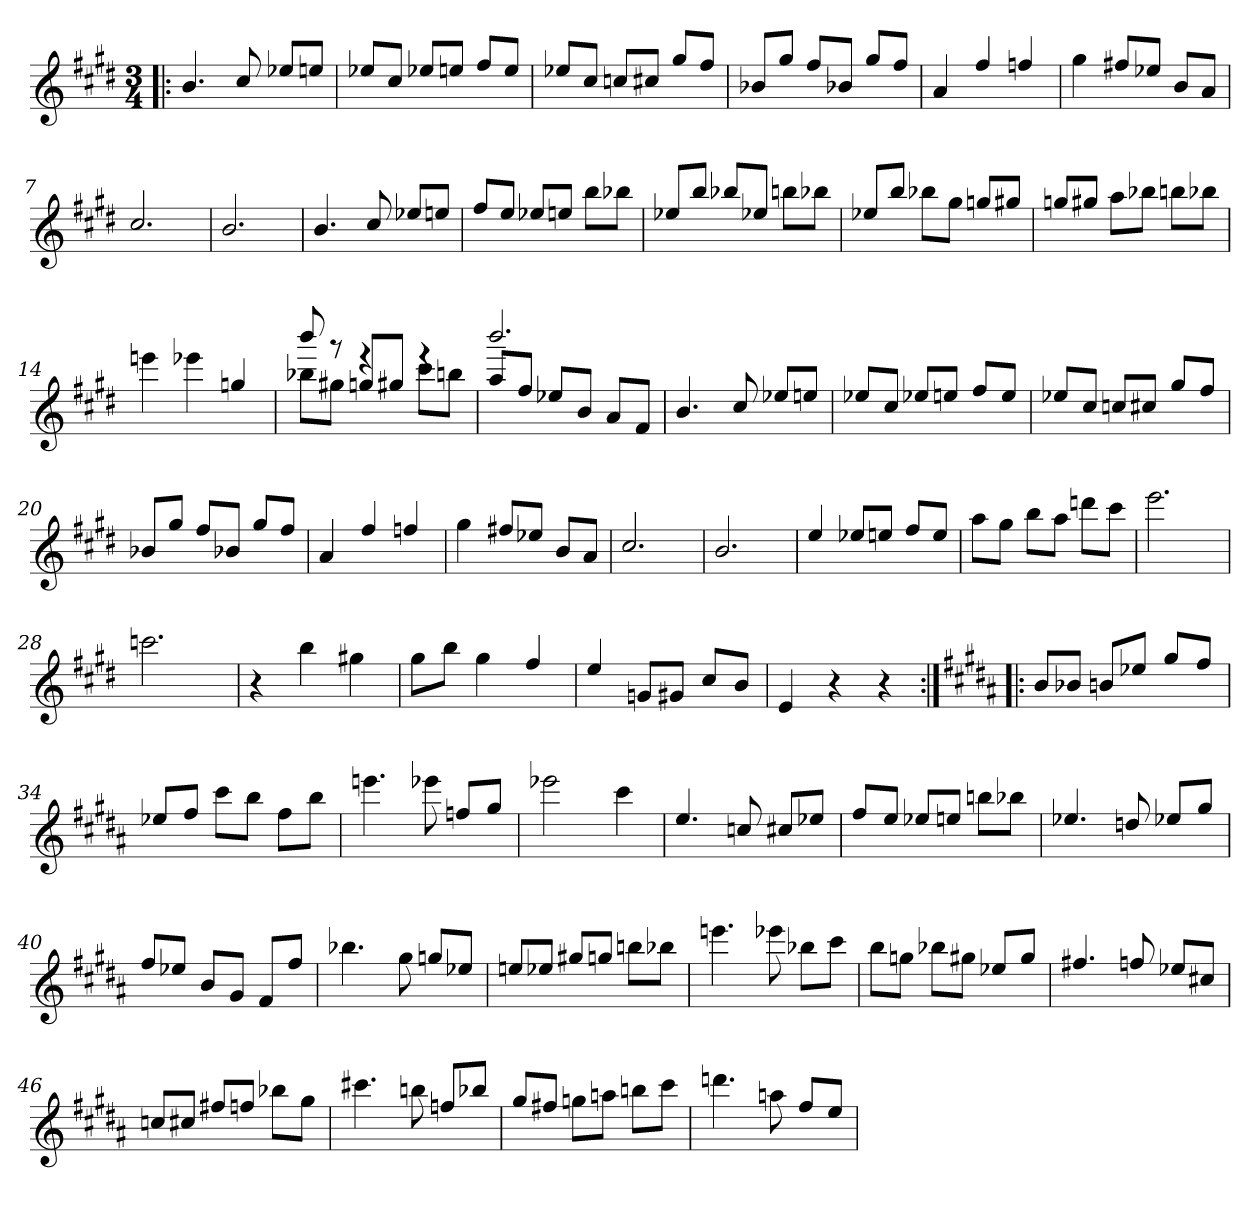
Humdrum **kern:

**kern
*part1
*staff1
*clefG2
*k[f#c#g#d#]
*E:
*M3/4
=1!|:
4.b/
8cc#/
8ee-X/L
8een/J
=2
8ee-X/L
8cc#/J
8ee-X/L
8een/J
8ff#/L
8ee/J
=3
8ee-X/L
8cc#/J
8ccn/L
8cc#X/J
8gg#/L
8ff#/J
=4
8b-/L
8gg#/J
8ff#/L
8b-X/J
8gg#/L
8ff#/J
=5
4a/
4ff#/
4ffn/
!!LO:LB:g=z
=6
4gg#\
8ff#X/L
8ee-X/J
8b/L
8a/J
=7
2.cc#/
=8
2.b/
=9
4.b/
8cc#/
8ee-X/L
8een/J
=10
8ff#/L
8ee/J
8ee-X/L
8een/J
8bb\L
8bb-X\J
=11
8ee-X/L
8bb/J
8bb-X/L
8ee-X/J
8bbn\L
8bb-X\J
!!LO:LB:g=z
=12
8ee-X/L
8bb/J
8bb-X\L
8gg#\J
8ggn/L
8gg#X/J
=13
8ggn/L
8gg#X/J
8aa\L
8bb-X\J
8bbn\L
8bb-X\J
=14
4eeen\
4eee-X\
4ggn/
=15
*^
8bb-X\L	8bbb!/
8gg#X\J	8rfff
8ggn/L	4reee
8gg#X/J	.
8ccc#\L	4reee
8bbn\J	.
=16	=16
!	!LO:N:head=open
8aa/L	2.bbb/
8ff#/J	.
8ee-X/L	.
8b/J	.
8a/L	.
8f#/J	.
*v	*v
!!LO:LB:g=z
=17
4.b/
8cc#/
8ee-X/L
8een/J
=18
8ee-X/L
8cc#/J
8ee-X/L
8een/J
8ff#/L
8ee/J
=19
8ee-X/L
8cc#/J
8ccn/L
8cc#X/J
8gg#/L
8ff#/J
=20
8b-/L
8gg#/J
8ff#/L
8b-X/J
8gg#/L
8ff#/J
=21
4a/
4ff#/
4ffn/
!!LO:LB:g=z
=22
4gg#\
8ff#X/L
8ee-X/J
8b/L
8a/J
=23
2.cc#/
=24
2.b/
=25
4ee/
8ee-X/L
8een/J
8ff#/L
8ee/J
=26
8aa\L
8gg#\J
8bb\L
8aa\J
8dddn\L
8ccc#\J
=27
2.eee\
!!LO:LB:g=z
=28
2.cccn\
=29
4r
4bb\
4gg#X\
=30
8gg#\L
8bb\J
4gg#\
4ff#/
=31
4ee/
8gn/L
8g#X/J
8cc#/L
8b/J
=32
4e/
4r
4r
!!LO:LB:g=z
=33:|!|:
*k[f#c#g#d#a#]
*B:
8b/L
8b-X/J
8bn/L
8ee-X/J
8gg#/L
8ff#/J
=34
8ee-X/L
8ff#/J
8ccc#\L
8bb\J
8ff#\L
8bb\J
=35
4.eeen\
8eee-X\
8ffn/L
8gg#/J
=36
2eee-X\
4ccc#\
=37
4.ee/
8ccn/
8cc#X/L
8ee-X/J
=38
8ff#/L
8ee/J
8ee-X/L
8een/J
8bbn\L
8bb-X\J
!!LO:LB:g=z
=39
4.ee-X/
8ddn/
8ee-X/L
8gg#/J
=40
8ff#/L
8ee-X/J
8b/L
8g#/J
8f#/L
8ff#/J
=41
4.bb-X\
8gg#\
8ggn/L
8ee-X/J
=42
8een/L
8ee-X/J
8gg#X/L
8ggn/J
8bbn\L
8bb-X\J
=43
4.eeen\
8eee-X\
8bb-X\L
8ccc#\J
!!LO:LB:g=z
=44
8bb\L
8ggn\J
8bb-X\L
8gg#X\J
8ee-X/L
8gg#/J
=45
4.ff#X/
8ffn/
8ee-X/L
8cc#X/J
=46
8ccn/L
8cc#X/J
8ff#X/L
8ffn/J
8bb-X\L
8gg#\J
=47
4.ccc#X\
8bbn\
8ffn/L
8bb-X/J
=48
8gg#/L
8ff#X/J
8ggn\L
8aan\J
8bbn\L
8ccc#\J
!!LO:PB:g=z
=49
4.dddn\
8aan\
8ff#/L
8ee/J
=
*-
